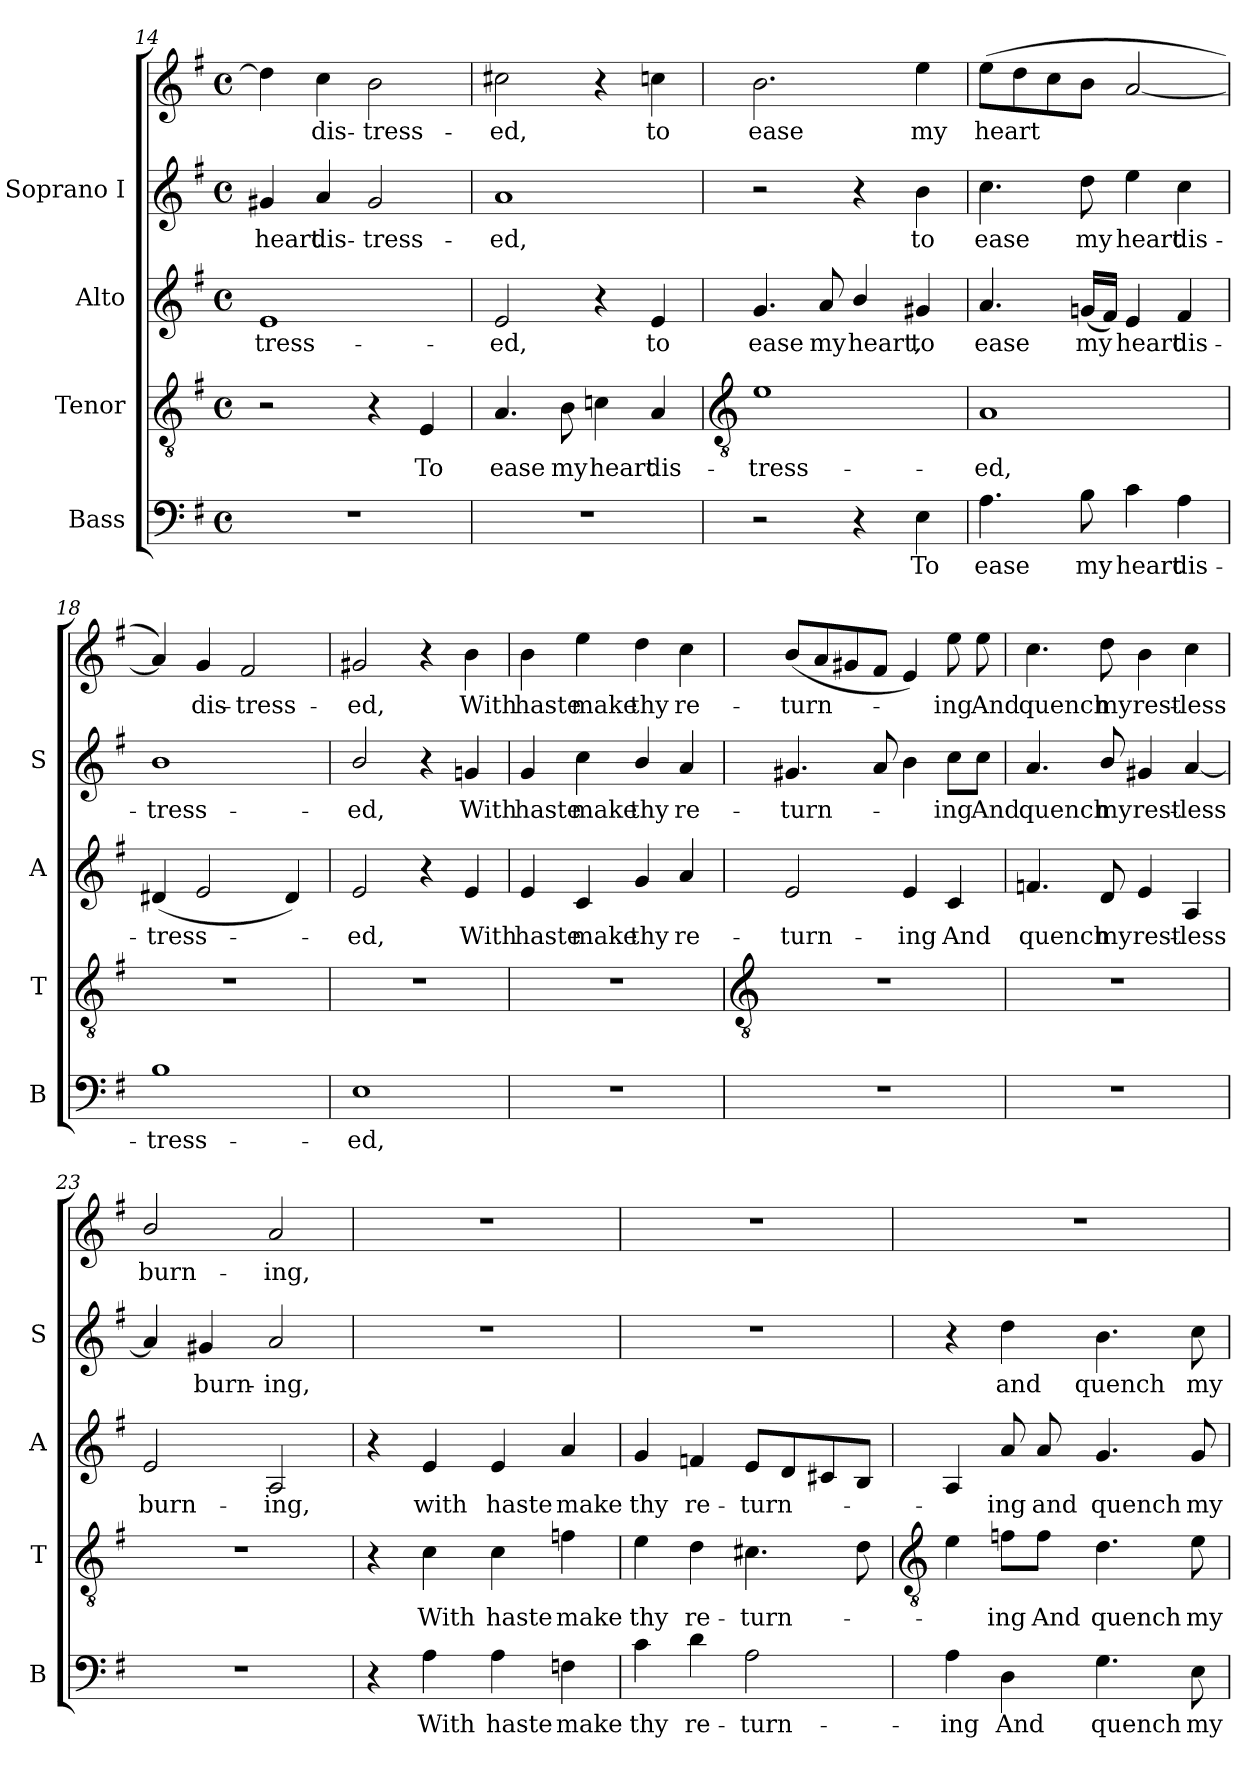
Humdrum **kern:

**kern	**text	**kern	**text	**kern	**text	**kern	**text	**kern	**text
*part4	*part4	*part3	*part3	*part2	*part2	*part1	*part1	*part1	*part1
*staff5	*staff5	*staff4	*staff4	*staff3	*staff3	*staff2	*staff2	*staff1	*staff1
*I"Bass	*	*I"Tenor	*	*I"Alto	*	*I"Soprano I	*	*	*
*I'B	*	*I'T	*	*I'A	*	*I'S	*	*	*
*clefF4	*	*clefGv2	*	*clefG2	*	*clefG2	*	*clefG2	*
*k[f#]	*	*k[f#]	*	*k[f#]	*	*k[f#]	*	*k[f#]	*
*G:	*	*G:	*	*G:	*	*G:	*	*G:	*
*M4/4	*	*M4/4	*	*M4/4	*	*M4/4	*	*M4/4	*
*met(c)	*	*met(c)	*	*met(c)	*	*met(c)	*	*met(c)	*
=14	=14	=14	=14	=14	=14	=14	=14	=14	=14
!	!	!	!	!	!LO:LY:b	!	!LO:LY:b	!	!
1r	.	2r	.	1e	-tress-	4g#X	-heart	4dd]	.
!	!	!	!	!	!	!	!LO:LY:b	!	!LO:LY:b
.	.	.	.	.	.	4a	dis-	4cc	dis-
!	!	!	!	!	!	!	!LO:LY:b	!	!LO:LY:b
.	.	4r	.	.	.	2g#	-tress-	2b	-tress-
!	!	!	!LO:LY:b	!	!	!	!	!	!
.	.	4E	To	.	.	.	.	.	.
=15	=15	=15	=15	=15	=15	=15	=15	=15	=15
!	!	!	!LO:LY:b	!	!LO:LY:b	!	!LO:LY:b	!	!LO:LY:b
1r	.	4.A	ease	2e	-ed,	1a	ed,	2cc#X	-ed,
!	!	!	!LO:LY:b	!	!	!	!	!	!
.	.	8B	my	.	.	.	.	.	.
!	!	!	!LO:LY:b	!	!	!	!	!	!
.	.	4cn	heart	4r	.	.	.	4r	.
!	!	!	!LO:LY:b	!	!LO:LY:b	!	!	!	!LO:LY:b
.	.	4A	dis-	4e	to	.	.	4ccn	to
!!LO:LB:g=z
=16	=16	=16	=16	=16	=16	=16	=16	=16	=16
*	*	*clefGv2	*	*	*	*	*	*	*
!	!	!	!LO:LY:b	!	!LO:LY:b	!	!	!	!LO:LY:b
2r	.	1e	-tress-	4.g	ease	2r	.	2.b	ease
!	!	!	!	!	!LO:LY:b	!	!	!	!
.	.	.	.	8a	my	.	.	.	.
!	!	!	!	!	!LO:LY:b	!	!	!	!
4r	.	.	.	4b/	heart,	4r	.	.	.
!	!LO:LY:b	!	!	!	!LO:LY:b	!	!LO:LY:b	!	!LO:LY:b
4E	To	.	.	4g#X	to	4b	to	4ee	my
=17	=17	=17	=17	=17	=17	=17	=17	=17	=17
!	!LO:LY:b	!	!LO:LY:b	!	!LO:LY:b	!	!LO:LY:b	!	!LO:LY:b
4.A	ease	1A	-ed,	4.a	ease	4.cc	ease	(>8eeL	heart
.	.	.	.	.	.	.	.	8dd	.
.	.	.	.	.	.	.	.	8cc	.
!	!LO:LY:b	!	!	!	!LO:LY:b	!	!LO:LY:b	!	!
8B	my	.	.	(<16gnLL	my	8dd	my	8bJ	.
.	.	.	.	16f#JJ)	.	.	.	.	.
!	!LO:LY:b	!	!	!	!LO:LY:b	!	!LO:LY:b	!	!
4c	heart	.	.	4e	heart	4ee	heart	[2a	.
!	!LO:LY:b	!	!	!	!LO:LY:b	!	!LO:LY:b	!	!
4A	dis-	.	.	4f#	dis-	4cc	dis-	.	.
=18	=18	=18	=18	=18	=18	=18	=18	=18	=18
!	!LO:LY:b	!	!	!	!LO:LY:b	!	!LO:LY:b	!	!
1B	-tress-	1r	.	(<4d#X	-tress-	1b	-tress-	4a])	.
!	!	!	!	!	!	!	!	!	!LO:LY:b
.	.	.	.	2e	.	.	.	4g	-dis-
!	!	!	!	!	!	!	!	!	!LO:LY:b
.	.	.	.	.	.	.	.	2f#	-tress-
.	.	.	.	4d#)	.	.	.	.	.
=19	=19	=19	=19	=19	=19	=19	=19	=19	=19
!	!LO:LY:b	!	!	!	!LO:LY:b	!	!LO:LY:b	!	!LO:LY:b
1E	-ed,	1r	.	2e	ed,	2b/	ed,	2g#X	-ed,
.	.	.	.	4r	.	4r	.	4r	.
!	!	!	!	!	!LO:LY:b	!	!LO:LY:b	!	!LO:LY:b
.	.	.	.	4e	With	4gn	With	4b	With
=20	=20	=20	=20	=20	=20	=20	=20	=20	=20
!	!	!	!	!	!LO:LY:b	!	!LO:LY:b	!	!LO:LY:b
1r	.	1r	.	4e	haste	4g	-haste	4b	haste
!	!	!	!	!	!LO:LY:b	!	!LO:LY:b	!	!LO:LY:b
.	.	.	.	4c	make	4cc	make	4ee	make
!	!	!	!	!	!LO:LY:b	!	!LO:LY:b	!	!LO:LY:b
.	.	.	.	4g	thy	4b/	thy	4dd	thy
!	!	!	!	!	!LO:LY:b	!	!LO:LY:b	!	!LO:LY:b
.	.	.	.	4a	re-	4a	re-	4cc	re-
!!LO:LB:g=z
=21	=21	=21	=21	=21	=21	=21	=21	=21	=21
*	*	*clefGv2	*	*	*	*	*	*	*
!	!	!	!	!	!LO:LY:b	!	!LO:LY:b	!	!LO:LY:b
1r	.	1r	.	2e	-turn-	4.g#X	turn-	(<8bL	-turn-
.	.	.	.	.	.	.	.	8a	.
.	.	.	.	.	.	.	.	8g#X	.
.	.	.	.	.	.	8a	.	8f#J	.
!	!	!	!	!	!LO:LY:b	!	!	!	!
.	.	.	.	4e	-ing	4b	.	4e)	.
!	!	!	!	!	!LO:LY:b	!	!LO:LY:b	!	!LO:LY:b
.	.	.	.	4c	And	8cc\L	ing	8ee	ing
!	!	!	!	!	!	!	!LO:LY:b	!	!LO:LY:b
.	.	.	.	.	.	8cc\J	And	8ee	And
=22	=22	=22	=22	=22	=22	=22	=22	=22	=22
!	!	!	!	!	!LO:LY:b	!	!LO:LY:b	!	!LO:LY:b
1r	.	1r	.	4.fn	quench	4.a	quench	4.cc	quench
!	!	!	!	!	!LO:LY:b	!	!LO:LY:b	!	!LO:LY:b
.	.	.	.	8d	my	8b/	my	8dd	my
!	!	!	!	!	!LO:LY:b	!	!LO:LY:b	!	!LO:LY:b
.	.	.	.	4e	rest-	4g#X	rest-	4b	rest-
!	!	!	!	!	!LO:LY:b	!	!LO:LY:b	!	!LO:LY:b
.	.	.	.	4A	-less	[4a	-less	4cc	-less
=23	=23	=23	=23	=23	=23	=23	=23	=23	=23
!	!	!	!	!	!LO:LY:b	!	!	!	!LO:LY:b
1r	.	1r	.	2e	burn-	4a]	.	2b/	burn-
!	!	!	!	!	!	!	!LO:LY:b	!	!
.	.	.	.	.	.	4g#X	burn-	.	.
!	!	!	!	!	!LO:LY:b	!	!LO:LY:b	!	!LO:LY:b
.	.	.	.	2A	-ing,	2a	-ing,	2a	-ing,
=24	=24	=24	=24	=24	=24	=24	=24	=24	=24
4r	.	4r	.	4r	.	1r	.	1r	.
!	!LO:LY:b	!	!LO:LY:b	!	!LO:LY:b	!	!	!	!
4A	With	4c	With	4e	with	.	.	.	.
!	!LO:LY:b	!	!LO:LY:b	!	!LO:LY:b	!	!	!	!
4A	haste	4c	haste	4e	haste	.	.	.	.
!	!LO:LY:b	!	!LO:LY:b	!	!LO:LY:b	!	!	!	!
4Fn	make	4fn	make	4a	make	.	.	.	.
=25	=25	=25	=25	=25	=25	=25	=25	=25	=25
!	!LO:LY:b	!	!LO:LY:b	!	!LO:LY:b	!	!	!	!
4c	thy	4e	thy	4g	thy	1r	.	1r	.
!	!LO:LY:b	!	!LO:LY:b	!	!LO:LY:b	!	!	!	!
4d	re-	4d	re-	4fn	re-	.	.	.	.
!	!LO:LY:b	!	!LO:LY:b	!	!LO:LY:b	!	!	!	!
2A	-turn-	4.c#X	-turn-	8eL	-turn-	.	.	.	.
.	.	.	.	8d	.	.	.	.	.
.	.	.	.	8c#X	.	.	.	.	.
.	.	8d	.	8BJ	.	.	.	.	.
!!LO:LB:g=z
=26	=26	=26	=26	=26	=26	=26	=26	=26	=26
*	*	*clefGv2	*	*	*	*	*	*	*
!	!LO:LY:b	!	!	!	!	!	!	!	!
4A	-ing	4e	.	4A	.	4r	.	1r	.
!	!LO:LY:b	!	!LO:LY:b	!	!LO:LY:b	!	!LO:LY:b	!	!
4D	And	8fn\L	ing	8a	ing	4dd	and	.	.
!	!	!	!LO:LY:b	!	!LO:LY:b	!	!	!	!
.	.	8f\J	And	8a	and	.	.	.	.
!	!LO:LY:b	!	!LO:LY:b	!	!LO:LY:b	!	!LO:LY:b	!	!
4.G	quench	4.d	quench	4.g	quench	4.b	quench	.	.
!	!LO:LY:b	!	!LO:LY:b	!	!LO:LY:b	!	!LO:LY:b	!	!
8E	my	8e	my	8g	my	8cc	my	.	.
=	=	=	=	=	=	=	=	=	=
*-	*-	*-	*-	*-	*-	*-	*-	*-	*-
